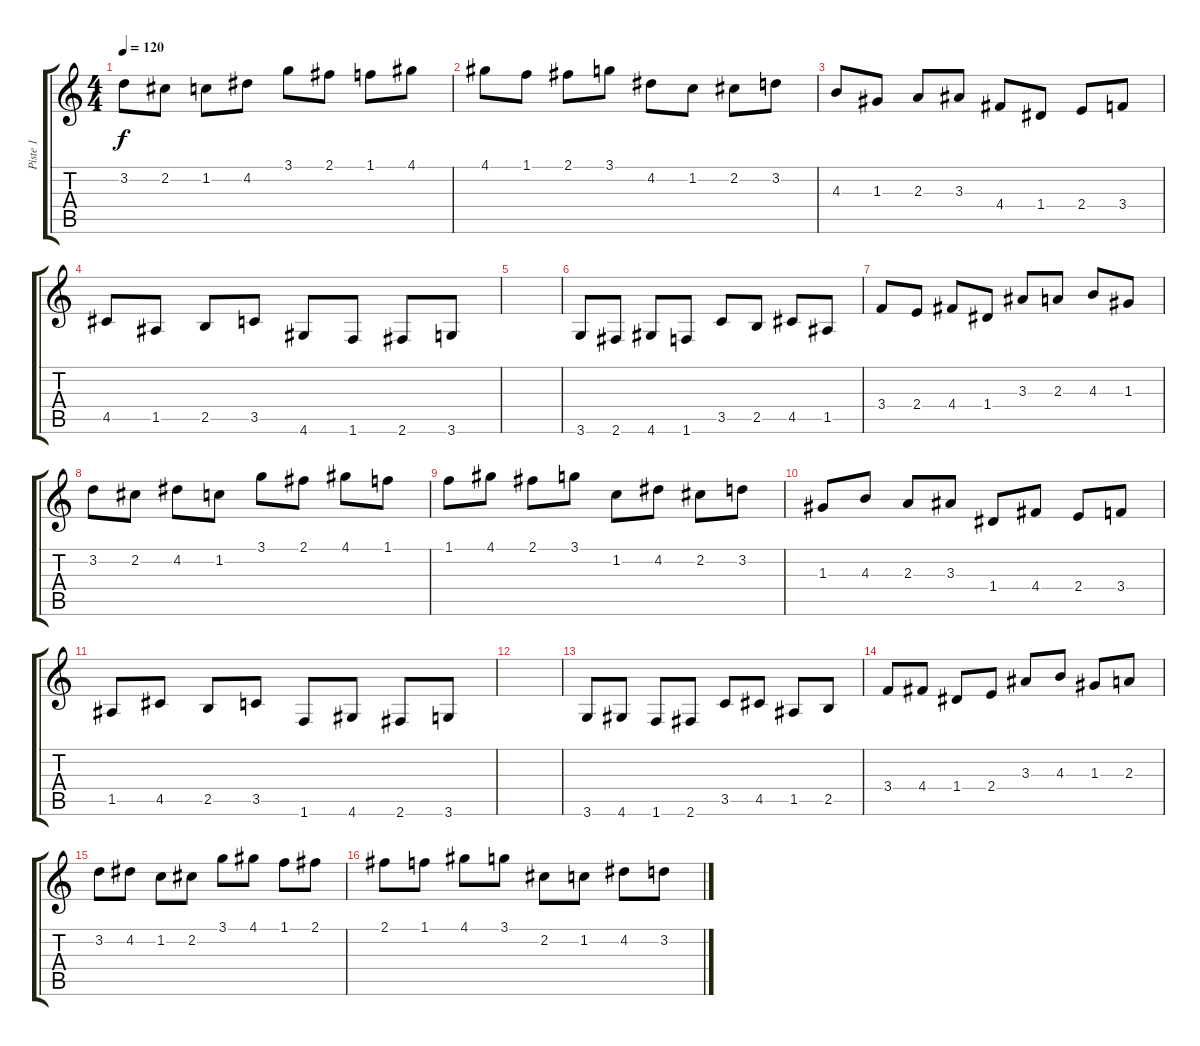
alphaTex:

\track ("Piste 1" "Piste 1") {instrument acousticguitarnylon}
\staff {score tabs}
\tuning (E4 B3 G3 D3 A2 E2) {hide}
\ts (4 4)
\tempo 120
\clef g2
\ks c
3.2.8{dy f} 2.2.8 1.2.8 4.2.8 3.1.8 2.1.8 1.1.8 4.1.8 |
4.1.8 1.1.8 2.1.8 3.1.8 4.2.8 1.2.8 2.2.8 3.2.8 |
4.3.8 1.3.8 2.3.8 3.3.8 4.4.8 1.4.8 2.4.8 3.4.8 |
4.5.8 1.5.8 2.5.8 3.5.8 4.6.8 1.6.8 2.6.8 3.6.8 |
|
3.6.8 2.6.8 4.6.8 1.6.8 3.5.8 2.5.8 4.5.8 1.5.8 |
3.4.8 2.4.8 4.4.8 1.4.8 3.3.8 2.3.8 4.3.8 1.3.8 |
3.2.8 2.2.8 4.2.8 1.2.8 3.1.8 2.1.8 4.1.8 1.1.8 |
1.1.8 4.1.8 2.1.8 3.1.8 1.2.8 4.2.8 2.2.8 3.2.8 |
1.3.8 4.3.8 2.3.8 3.3.8 1.4.8 4.4.8 2.4.8 3.4.8 |
1.5.8 4.5.8 2.5.8 3.5.8 1.6.8 4.6.8 2.6.8 3.6.8 |
|
3.6.8 4.6.8 1.6.8 2.6.8 3.5.8 4.5.8 1.5.8 2.5.8 |
3.4.8 4.4.8 1.4.8 2.4.8 3.3.8 4.3.8 1.3.8 2.3.8 |
3.2.8 4.2.8 1.2.8 2.2.8 3.1.8 4.1.8 1.1.8 2.1.8 |
2.1.8 1.1.8 4.1.8 3.1.8 2.2.8 1.2.8 4.2.8 3.2.8
